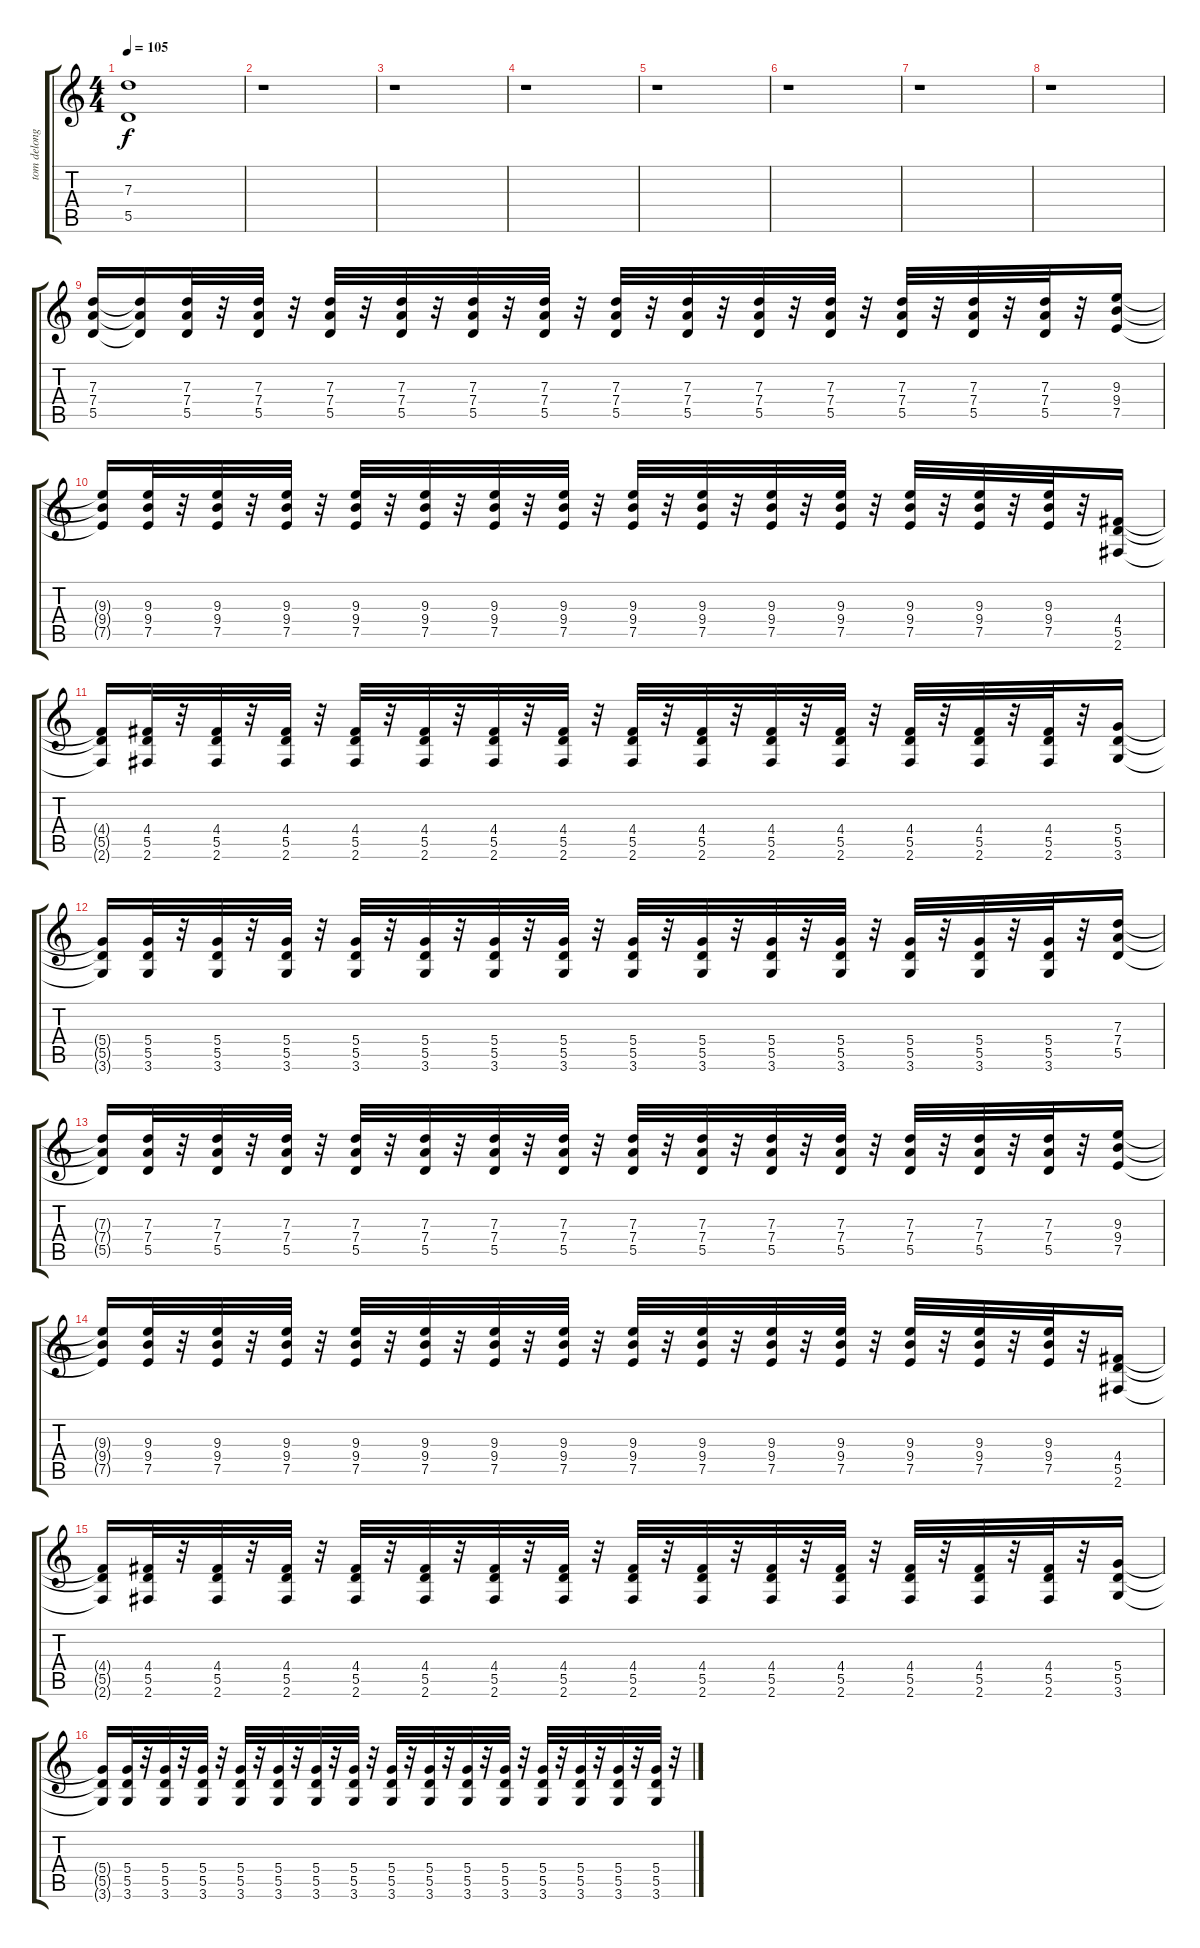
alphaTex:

\track ("tom delonge" "tom delong") {instrument overdrivenguitar}
\staff {score tabs}
\tuning (E4 B3 G3 D3 A2 E2) {hide}
\ts (4 4)
\tempo 105
\clef g2
\ks c
(7.3 5.5).1{dy f volume 0} |
r.1 |
r.1 |
r.1 |
r.1 |
r.1 |
r.1 |
r.1 |
(7.3 7.4 5.5).16{volume 13} (7.3{t} 7.4{t} 5.5{t}).16 (7.3 7.4 5.5).32 r.32 (7.3 7.4 5.5).32 r.32 (7.3 7.4 5.5).32 r.32 (7.3 7.4 5.5).32 r.32 (7.3 7.4 5.5).32 r.32 (7.3 7.4 5.5).32 r.32 (7.3 7.4 5.5).32 r.32 (7.3 7.4 5.5).32 r.32 (7.3 7.4 5.5).32 r.32 (7.3 7.4 5.5).32 r.32 (7.3 7.4 5.5).32 r.32 (7.3 7.4 5.5).32 r.32 (7.3 7.4 5.5).32 r.32 (9.3 9.4 7.5).16 |
(9.3{t} 9.4{t} 7.5{t}).16 (9.3 9.4 7.5).32 r.32 (9.3 9.4 7.5).32 r.32 (9.3 9.4 7.5).32 r.32 (9.3 9.4 7.5).32 r.32 (9.3 9.4 7.5).32 r.32 (9.3 9.4 7.5).32 r.32 (9.3 9.4 7.5).32 r.32 (9.3 9.4 7.5).32 r.32 (9.3 9.4 7.5).32 r.32 (9.3 9.4 7.5).32 r.32 (9.3 9.4 7.5).32 r.32 (9.3 9.4 7.5).32 r.32 (9.3 9.4 7.5).32 r.32 (9.3 9.4 7.5).32 r.32 (4.4 5.5 2.6).16 |
(4.4{t} 5.5{t} 2.6{t}).16 (4.4 5.5 2.6).32 r.32 (4.4 5.5 2.6).32 r.32 (4.4 5.5 2.6).32 r.32 (4.4 5.5 2.6).32 r.32 (4.4 5.5 2.6).32 r.32 (4.4 5.5 2.6).32 r.32 (4.4 5.5 2.6).32 r.32 (4.4 5.5 2.6).32 r.32 (4.4 5.5 2.6).32 r.32 (4.4 5.5 2.6).32 r.32 (4.4 5.5 2.6).32 r.32 (4.4 5.5 2.6).32 r.32 (4.4 5.5 2.6).32 r.32 (4.4 5.5 2.6).32 r.32 (5.4 5.5 3.6).16 |
(5.4{t} 5.5{t} 3.6{t}).16 (5.4 5.5 3.6).32 r.32 (5.4 5.5 3.6).32 r.32 (5.4 5.5 3.6).32 r.32 (5.4 5.5 3.6).32 r.32 (5.4 5.5 3.6).32 r.32 (5.4 5.5 3.6).32 r.32 (5.4 5.5 3.6).32 r.32 (5.4 5.5 3.6).32 r.32 (5.4 5.5 3.6).32 r.32 (5.4 5.5 3.6).32 r.32 (5.4 5.5 3.6).32 r.32 (5.4 5.5 3.6).32 r.32 (5.4 5.5 3.6).32 r.32 (5.4 5.5 3.6).32 r.32 (7.3 7.4 5.5).16 |
(7.3{t} 7.4{t} 5.5{t}).16 (7.3 7.4 5.5).32 r.32 (7.3 7.4 5.5).32 r.32 (7.3 7.4 5.5).32 r.32 (7.3 7.4 5.5).32 r.32 (7.3 7.4 5.5).32 r.32 (7.3 7.4 5.5).32 r.32 (7.3 7.4 5.5).32 r.32 (7.3 7.4 5.5).32 r.32 (7.3 7.4 5.5).32 r.32 (7.3 7.4 5.5).32 r.32 (7.3 7.4 5.5).32 r.32 (7.3 7.4 5.5).32 r.32 (7.3 7.4 5.5).32 r.32 (7.3 7.4 5.5).32 r.32 (9.3 9.4 7.5).16 |
(9.3{t} 9.4{t} 7.5{t}).16 (9.3 9.4 7.5).32 r.32 (9.3 9.4 7.5).32 r.32 (9.3 9.4 7.5).32 r.32 (9.3 9.4 7.5).32 r.32 (9.3 9.4 7.5).32 r.32 (9.3 9.4 7.5).32 r.32 (9.3 9.4 7.5).32 r.32 (9.3 9.4 7.5).32 r.32 (9.3 9.4 7.5).32 r.32 (9.3 9.4 7.5).32 r.32 (9.3 9.4 7.5).32 r.32 (9.3 9.4 7.5).32 r.32 (9.3 9.4 7.5).32 r.32 (9.3 9.4 7.5).32 r.32 (4.4 5.5 2.6).16 |
(4.4{t} 5.5{t} 2.6{t}).16 (4.4 5.5 2.6).32 r.32 (4.4 5.5 2.6).32 r.32 (4.4 5.5 2.6).32 r.32 (4.4 5.5 2.6).32 r.32 (4.4 5.5 2.6).32 r.32 (4.4 5.5 2.6).32 r.32 (4.4 5.5 2.6).32 r.32 (4.4 5.5 2.6).32 r.32 (4.4 5.5 2.6).32 r.32 (4.4 5.5 2.6).32 r.32 (4.4 5.5 2.6).32 r.32 (4.4 5.5 2.6).32 r.32 (4.4 5.5 2.6).32 r.32 (4.4 5.5 2.6).32 r.32 (5.4 5.5 3.6).16 |
(5.4{t} 5.5{t} 3.6{t}).16 (5.4 5.5 3.6).32 r.32 (5.4 5.5 3.6).32 r.32 (5.4 5.5 3.6).32 r.32 (5.4 5.5 3.6).32 r.32 (5.4 5.5 3.6).32 r.32 (5.4 5.5 3.6).32 r.32 (5.4 5.5 3.6).32 r.32 (5.4 5.5 3.6).32 r.32 (5.4 5.5 3.6).32 r.32 (5.4 5.5 3.6).32 r.32 (5.4 5.5 3.6).32 r.32 (5.4 5.5 3.6).32 r.32 (5.4 5.5 3.6).32 r.32 (5.4 5.5 3.6).32 r.32 (5.4 5.5 3.6).32 r.32
